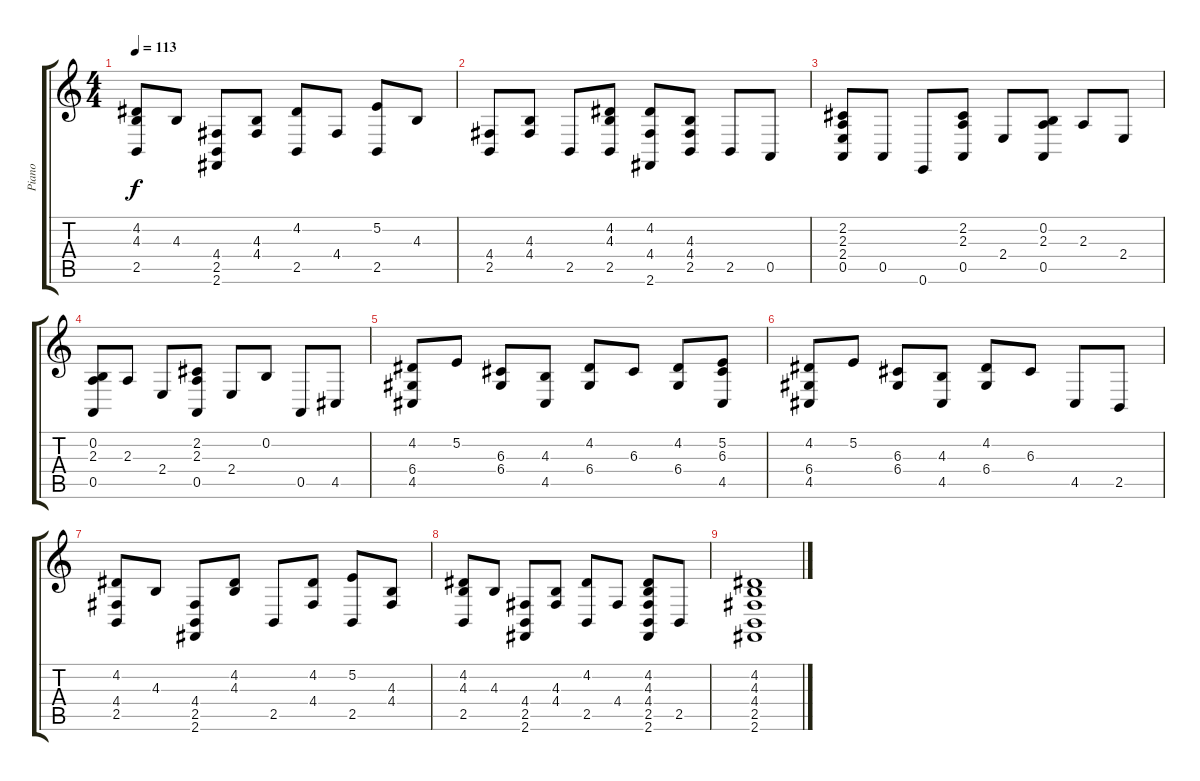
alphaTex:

\track ("Piano" "Piano") {instrument acousticgrandpiano}
\staff {score tabs}
\tuning (E4 B3 G3 D3 A2 E2) {hide}
\ts (4 4)
\tempo 113
\clef g2
\ks c
(4.2 4.3 2.5).8{dy f} 4.3.8 (4.4 2.5 2.6).8 (4.3 4.4).8 (4.2 2.5).8 4.4.8 (5.2 2.5).8 4.3.8 |
(4.4 2.5).8 (4.3 4.4).8 2.5.8 (4.2 4.3 2.5).8 (4.2 4.4 2.6).8 (4.3 4.4 2.5).8 2.5.8 0.5.8 |
(2.2 2.3 2.4 0.5).8 0.5.8 0.6.8 (2.2 2.3 0.5).8 2.4.8 (0.2 2.3 0.5).8 2.3.8 2.4.8 |
(0.2 2.3 0.5).8 2.3.8 2.4.8 (2.2 2.3 0.5).8 2.4.8 0.2.8 0.5.8 4.5.8 |
(4.2 6.4 4.5).8 5.2.8 (6.3 6.4).8 (4.3 4.5).8 (4.2 6.4).8 6.3.8 (4.2 6.4).8 (5.2 6.3 4.5).8 |
(4.2 6.4 4.5).8 5.2.8 (6.3 6.4).8 (4.3 4.5).8 (4.2 6.4).8 6.3.8 4.5.8 2.5.8 |
(4.2 4.4 2.5).8 4.3.8 (4.4 2.5 2.6).8 (4.2 4.3).8 2.5.8 (4.2 4.4).8 (5.2 2.5).8 (4.3 4.4).8 |
(4.2 4.3 2.5).8 4.3.8 (4.4 2.5 2.6).8 (4.3 4.4).8 (4.2 2.5).8 4.4.8 (4.2 4.3 4.4 2.5 2.6).8 2.5.8 |
(4.2 4.3 4.4 2.5 2.6).1
